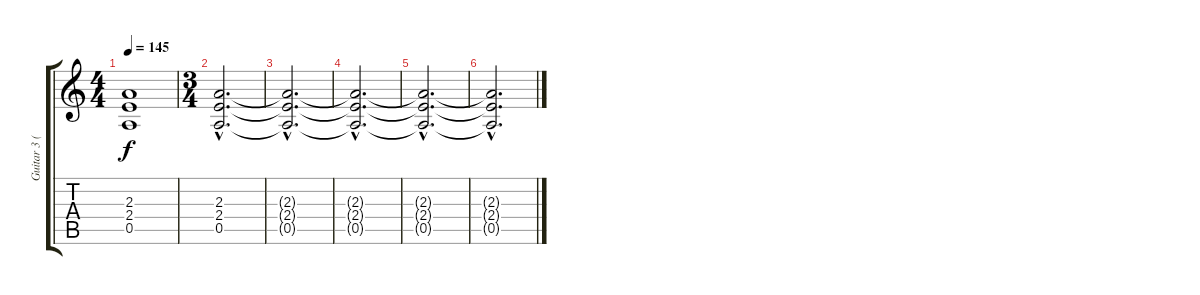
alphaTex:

\track ("Guitar 3 (Drop D)" "Guitar 3 (") {instrument distortionguitar}
\staff {score tabs}
\tuning (E4 B3 G3 D3 A2 D2) {hide}
\ts (4 4)
\tempo 145
\clef g2
\ks c
(2.3{t} 2.4{t} 0.5{t}).1{dy f} |
\ts (3 4)
(2.3{hac} 2.4{hac} 0.5{hac}).2{d} |
(2.3{hac t} 2.4{hac t} 0.5{hac t}).2{d} |
(2.3{hac t} 2.4{hac t} 0.5{hac t}).2{d} |
(2.3{hac t} 2.4{hac t} 0.5{hac t}).2{d} |
(2.3{hac t} 2.4{hac t} 0.5{hac t}).2{d}
